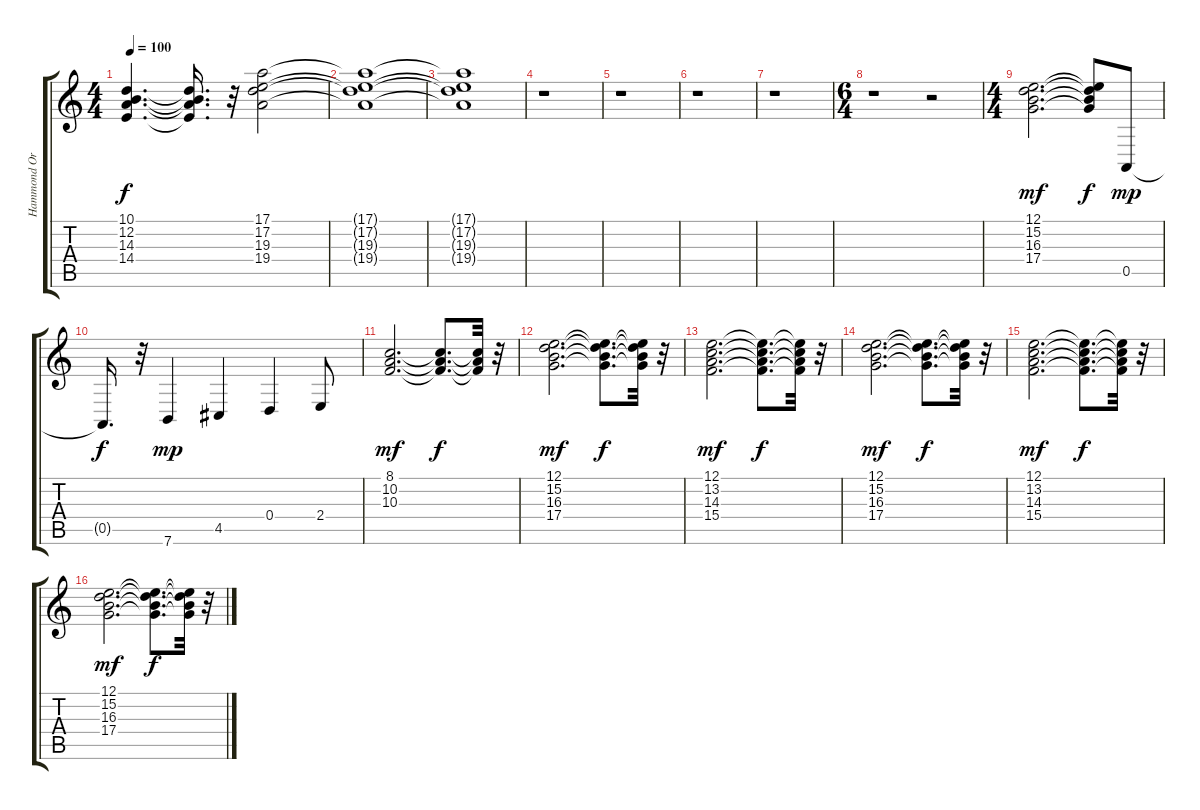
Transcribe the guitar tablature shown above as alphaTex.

\track ("Hammond Organ" "Hammond Or") {instrument drawbarorgan}
\staff {score tabs}
\tuning (E4 B3 G3 D3 A2 E2) {hide}
\ts (4 4)
\tempo 100
\clef g2
\ks c
(10.1 12.2 14.3 14.4).4{d dy f} (10.1{t} 12.2{t} 14.3{t} 14.4{t}).16{d} r.32 (17.1 17.2 19.3 19.4).2 |
(17.1{t} 17.2{t} 19.3{t} 19.4{t}).1 |
(17.1{t} 17.2{t} 19.3{t} 19.4{t}).1 |
r.1 |
r.1 |
r.1 |
r.1 |
\ts (6 4)
r.1 r.2 |
\ts (4 4)
(12.1 15.2 16.3 17.4).2{d dy mf balance 0} (12.1{t} 15.2{t} 16.3{t} 17.4{t}).8{dy f} 0.5.8{dy mp} |
0.5{t}.16{d dy f} r.32 7.6.4{dy mp} 4.5.4 0.4.4 2.4.8 |
(8.1 10.2 10.3).2{d dy mf balance 0} (8.1{t} 10.2{t} 10.3{t}).8{d dy f} (8.1{t} 10.2{t} 10.3{t}).32 r.32 |
(12.1 15.2 16.3 17.4).2{d dy mf balance 5} (12.1{t} 15.2{t} 16.3{t} 17.4{t}).8{d dy f} (12.1{t} 15.2{t} 16.3{t} 17.4{t}).32 r.32 |
(12.1 13.2 14.3 15.4).2{d dy mf balance 10} (12.1{t} 13.2{t} 14.3{t} 15.4{t}).8{d dy f} (12.1{t} 13.2{t} 14.3{t} 15.4{t}).32 r.32 |
(12.1 15.2 16.3 17.4).2{d dy mf balance 16} (12.1{t} 15.2{t} 16.3{t} 17.4{t}).8{d dy f} (12.1{t} 15.2{t} 16.3{t} 17.4{t}).32 r.32 |
(12.1 13.2 14.3 15.4).2{d dy mf balance 11} (12.1{t} 13.2{t} 14.3{t} 15.4{t}).8{d dy f} (12.1{t} 13.2{t} 14.3{t} 15.4{t}).32 r.32 |
(12.1 15.2 16.3 17.4).2{d dy mf balance 5} (12.1{t} 15.2{t} 16.3{t} 17.4{t}).8{d dy f} (12.1{t} 15.2{t} 16.3{t} 17.4{t}).32 r.32
